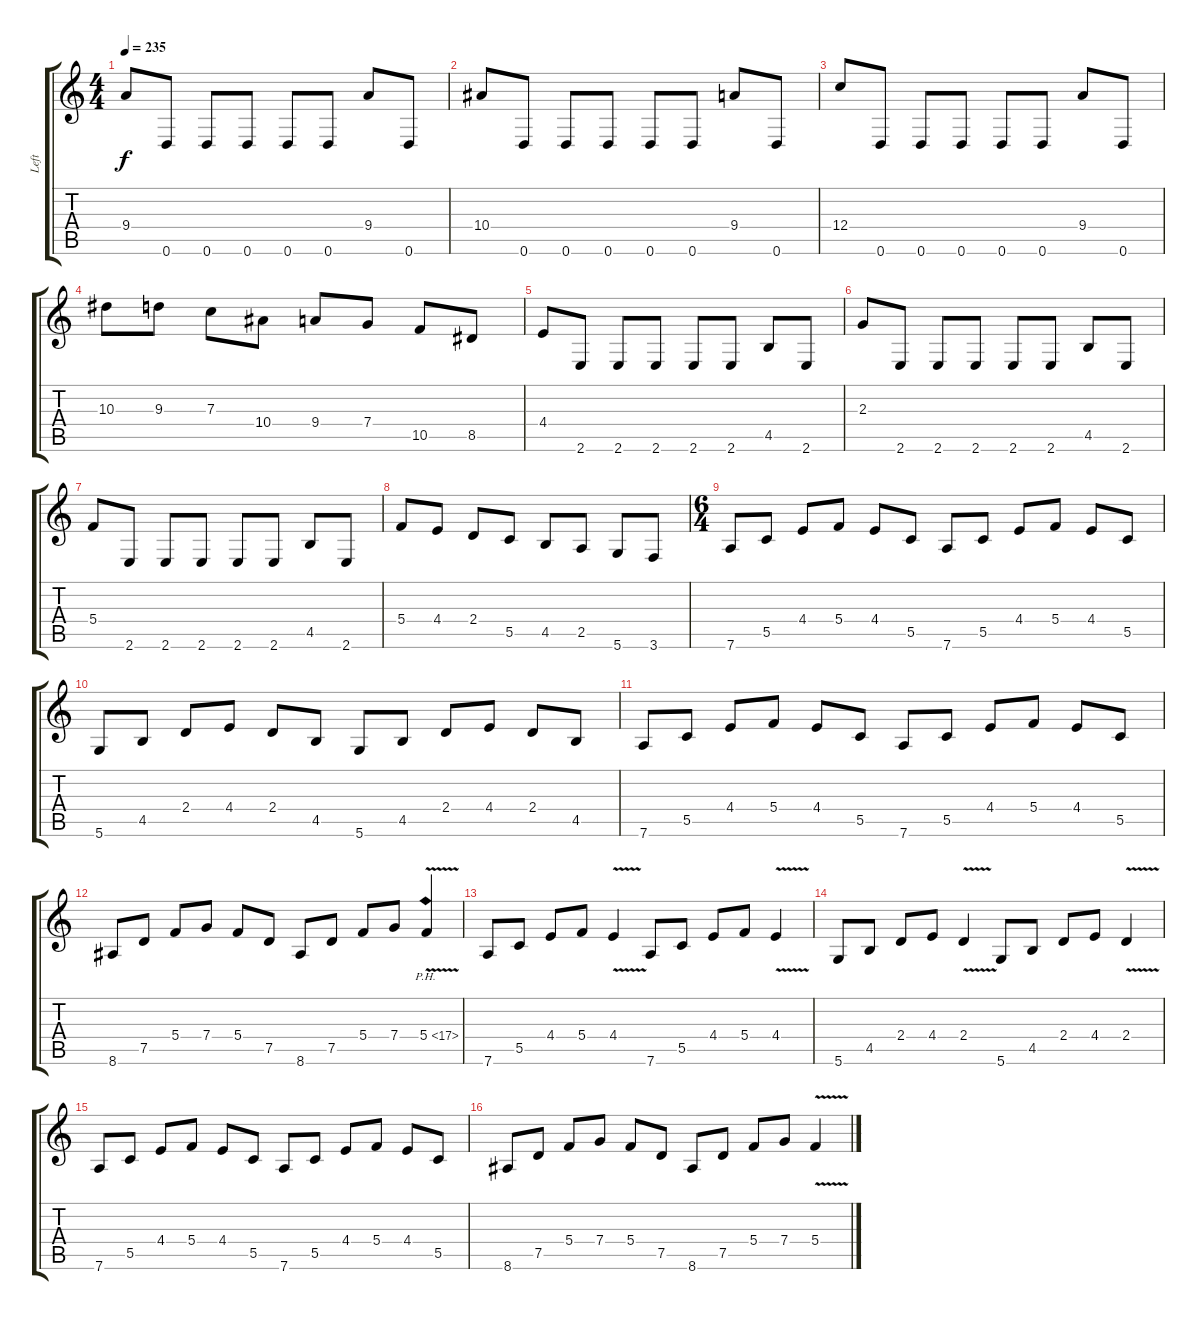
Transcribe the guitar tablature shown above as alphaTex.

\track ("Left" "Left") {instrument distortionguitar}
\staff {score tabs}
\tuning (D4 A3 F3 C3 G2 D2) {hide}
\ts (4 4)
\tempo 235
\clef g2
\ks c
9.4.8{dy f} 0.6.8 0.6.8 0.6.8 0.6.8 0.6.8 9.4.8 0.6.8 |
10.4.8 0.6.8 0.6.8 0.6.8 0.6.8 0.6.8 9.4.8 0.6.8 |
12.4.8 0.6.8 0.6.8 0.6.8 0.6.8 0.6.8 9.4.8 0.6.8 |
10.3.8 9.3.8 7.3.8 10.4.8 9.4.8 7.4.8 10.5.8 8.5.8 |
4.4.8 2.6.8 2.6.8 2.6.8 2.6.8 2.6.8 4.5.8 2.6.8 |
2.3.8 2.6.8 2.6.8 2.6.8 2.6.8 2.6.8 4.5.8 2.6.8 |
5.4.8 2.6.8 2.6.8 2.6.8 2.6.8 2.6.8 4.5.8 2.6.8 |
5.4.8 4.4.8 2.4.8 5.5.8 4.5.8 2.5.8 5.6.8 3.6.8 |
\ts (6 4)
7.6.8 5.5.8 4.4.8 5.4.8 4.4.8 5.5.8 7.6.8 5.5.8 4.4.8 5.4.8 4.4.8 5.5.8 |
5.6.8 4.5.8 2.4.8 4.4.8 2.4.8 4.5.8 5.6.8 4.5.8 2.4.8 4.4.8 2.4.8 4.5.8 |
7.6.8 5.5.8 4.4.8 5.4.8 4.4.8 5.5.8 7.6.8 5.5.8 4.4.8 5.4.8 4.4.8 5.5.8 |
8.6.8 7.5.8 5.4.8 7.4.8 5.4.8 7.5.8 8.6.8 7.5.8 5.4.8 7.4.8 5.4{ph 12 v}.4 |
7.6.8 5.5.8 4.4.8 5.4.8 4.4{v}.4 7.6.8 5.5.8 4.4.8 5.4.8 4.4{v}.4 |
5.6.8 4.5.8 2.4.8 4.4.8 2.4{v}.4 5.6.8 4.5.8 2.4.8 4.4.8 2.4{v}.4 |
7.6.8 5.5.8 4.4.8 5.4.8 4.4.8 5.5.8 7.6.8 5.5.8 4.4.8 5.4.8 4.4.8 5.5.8 |
8.6.8 7.5.8 5.4.8 7.4.8 5.4.8 7.5.8 8.6.8 7.5.8 5.4.8 7.4.8 5.4{v}.4
